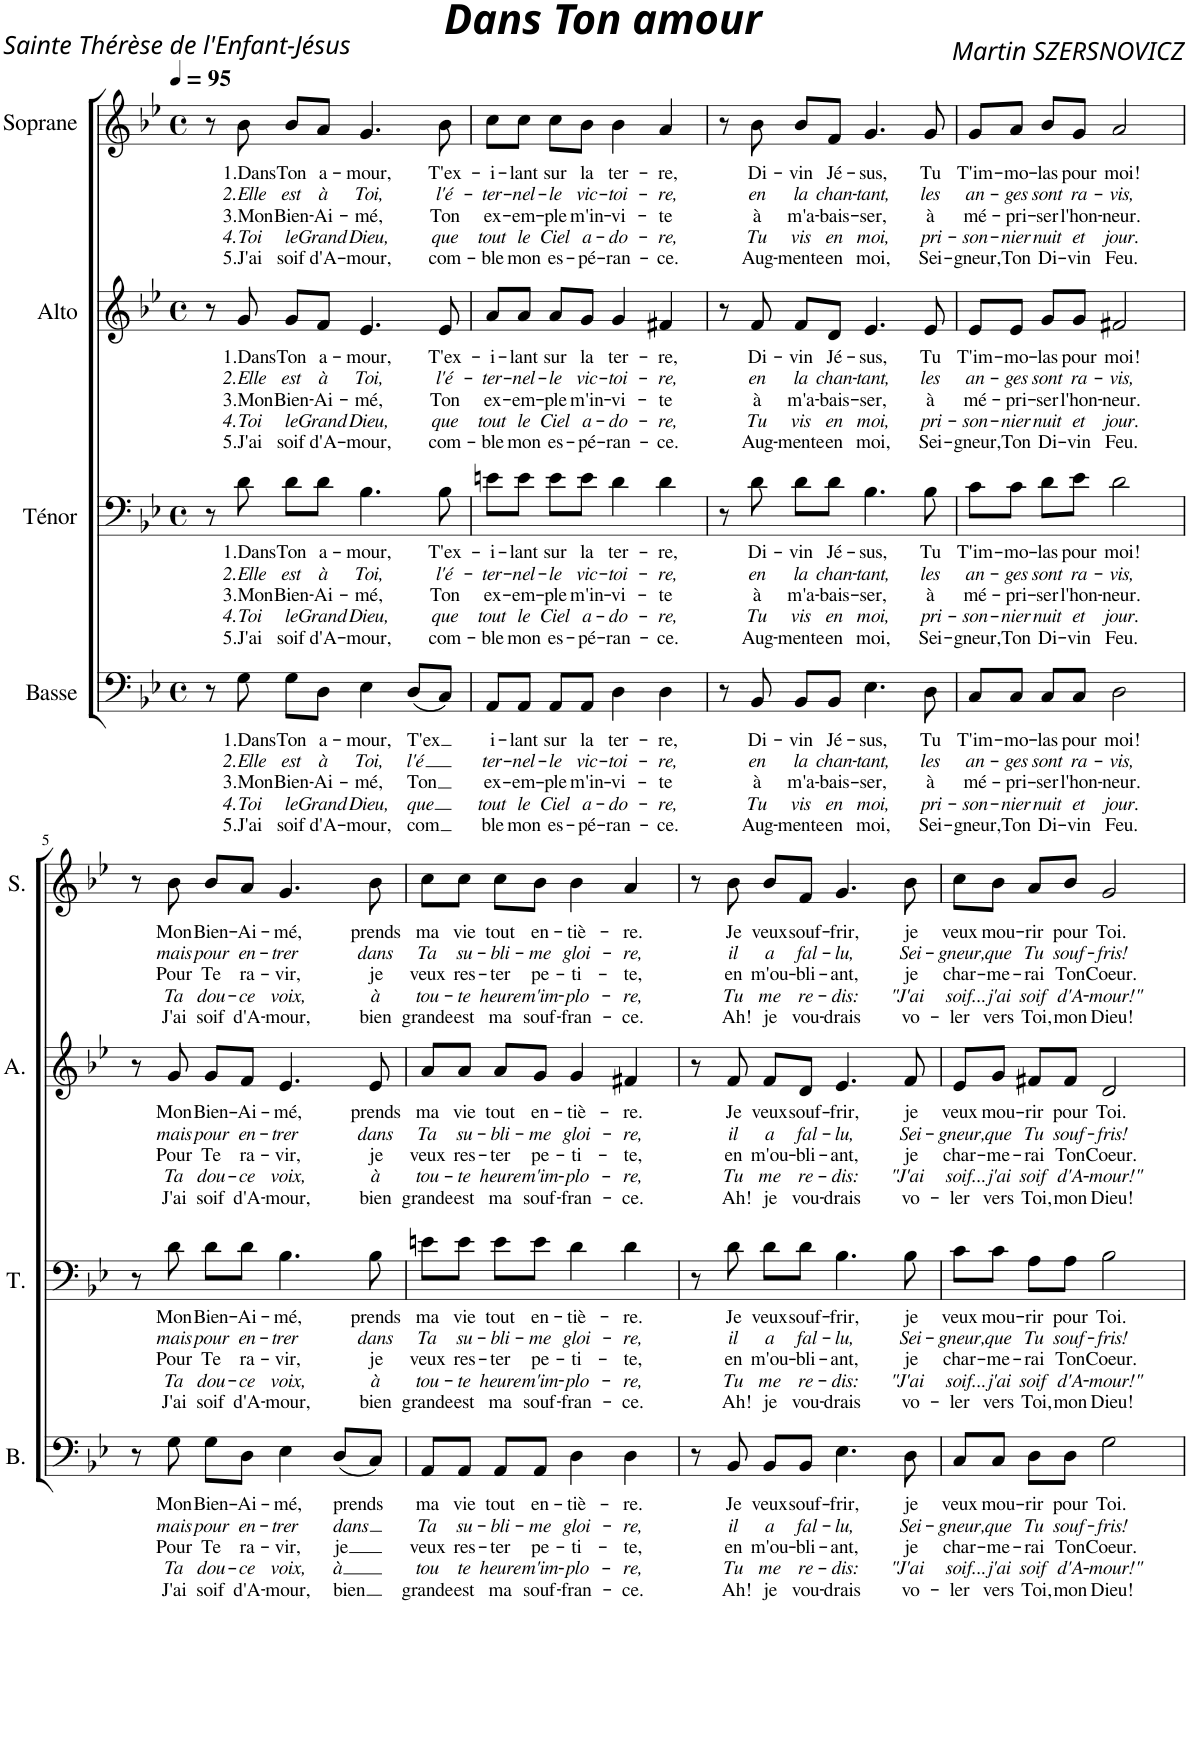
**kern	**text	**text	**text	**text	**text	**kern	**text	**text	**text	**text	**text	**kern	**text	**text	**text	**text	**text	**kern	**text	**text	**text	**text	**text
*part4	*part4	*part4	*part4	*part4	*part4	*part3	*part3	*part3	*part3	*part3	*part3	*part2	*part2	*part2	*part2	*part2	*part2	*part1	*part1	*part1	*part1	*part1	*part1
*staff4	*staff4	*staff4	*staff4	*staff4	*staff4	*staff3	*staff3	*staff3	*staff3	*staff3	*staff3	*staff2	*staff2	*staff2	*staff2	*staff2	*staff2	*staff1	*staff1	*staff1	*staff1	*staff1	*staff1
*I"Basse	*	*	*	*	*	*I"Ténor	*	*	*	*	*	*I"Alto	*	*	*	*	*	*I"Soprane	*	*	*	*	*
*I'B.	*	*	*	*	*	*I'T.	*	*	*	*	*	*I'A.	*	*	*	*	*	*I'S.	*	*	*	*	*
*clefF4	*	*	*	*	*	*clefF4	*	*	*	*	*	*clefG2	*	*	*	*	*	*clefG2	*	*	*	*	*
*k[b-e-]	*	*	*	*	*	*k[b-e-]	*	*	*	*	*	*k[b-e-]	*	*	*	*	*	*k[b-e-]	*	*	*	*	*
*M4/4	*	*	*	*	*	*M4/4	*	*	*	*	*	*M4/4	*	*	*	*	*	*M4/4	*	*	*	*	*
*met(c)	*	*	*	*	*	*met(c)	*	*	*	*	*	*met(c)	*	*	*	*	*	*met(c)	*	*	*	*	*
*MM95	*	*	*	*	*	*MM95	*	*	*	*	*	*MM95	*	*	*	*	*	*MM95	*	*	*	*	*
=1	=1	=1	=1	=1	=1	=1	=1	=1	=1	=1	=1	=1	=1	=1	=1	=1	=1	=1	=1	=1	=1	=1	=1
8r	.	.	.	.	.	8r	.	.	.	.	.	8r	.	.	.	.	.	8r	.	.	.	.	.
!	!LO:LY:b	!LO:LY:b	!LO:LY:b	!LO:LY:b	!LO:LY:b	!	!LO:LY:b	!LO:LY:b	!LO:LY:b	!LO:LY:b	!LO:LY:b	!	!LO:LY:b	!LO:LY:b	!LO:LY:b	!LO:LY:b	!LO:LY:b	!	!LO:LY:b	!LO:LY:b	!LO:LY:b	!LO:LY:b	!LO:LY:b
8G\	1.Dans	2.Elle	3.Mon	4.Toi	5.J'ai	8d\	1.Dans	2.Elle	3.Mon	4.Toi	5.J'ai	8g/	1.Dans	2.Elle	3.Mon	4.Toi	5.J'ai	8b-\	1.Dans	2.Elle	3.Mon	4.Toi	5.J'ai
!	!LO:LY:b	!LO:LY:b	!LO:LY:b	!LO:LY:b	!LO:LY:b	!	!LO:LY:b	!LO:LY:b	!LO:LY:b	!LO:LY:b	!LO:LY:b	!	!LO:LY:b	!LO:LY:b	!LO:LY:b	!LO:LY:b	!LO:LY:b	!	!LO:LY:b	!LO:LY:b	!LO:LY:b	!LO:LY:b	!LO:LY:b
8G\L	Ton	est	Bien-	le	soif	8d\L	Ton	est	Bien-	le	soif	8g/L	Ton	est	Bien-	le	soif	8b-/L	Ton	est	Bien-	le	soif
!	!LO:LY:b	!LO:LY:b	!LO:LY:b	!LO:LY:b	!LO:LY:b	!	!LO:LY:b	!LO:LY:b	!LO:LY:b	!LO:LY:b	!LO:LY:b	!	!LO:LY:b	!LO:LY:b	!LO:LY:b	!LO:LY:b	!LO:LY:b	!	!LO:LY:b	!LO:LY:b	!LO:LY:b	!LO:LY:b	!LO:LY:b
8D\J	a-	à	-Ai-	Grand	d'A-	8d\J	a-	à	-Ai-	Grand	d'A-	8f/J	a-	à	-Ai-	Grand	d'A-	8a/J	a-	à	-Ai-	Grand	d'A-
!	!LO:LY:b	!LO:LY:b	!LO:LY:b	!LO:LY:b	!LO:LY:b	!	!LO:LY:b	!LO:LY:b	!LO:LY:b	!LO:LY:b	!LO:LY:b	!	!LO:LY:b	!LO:LY:b	!LO:LY:b	!LO:LY:b	!LO:LY:b	!	!LO:LY:b	!LO:LY:b	!LO:LY:b	!LO:LY:b	!LO:LY:b
4E-\	-mour,	Toi,	-mé,	Dieu,	-mour,	4.B-\	-mour,	Toi,	-mé,	Dieu,	-mour,	4.e-/	-mour,	Toi,	-mé,	Dieu,	-mour,	4.g/	-mour,	Toi,	-mé,	Dieu,	-mour,
!	!LO:LY:b	!LO:LY:b	!LO:LY:b	!LO:LY:b	!LO:LY:b	!	!	!	!	!	!	!	!	!	!	!	!	!	!	!	!	!	!
(8D/L	-T'ex	-l'é	Ton	que	-com	.	.	.	.	.	.	.	.	.	.	.	.	.	.	.	.	.	.
!	!	!	!	!	!	!	!LO:LY:b	!LO:LY:b	!LO:LY:b	!LO:LY:b	!LO:LY:b	!	!LO:LY:b	!LO:LY:b	!LO:LY:b	!LO:LY:b	!LO:LY:b	!	!LO:LY:b	!LO:LY:b	!LO:LY:b	!LO:LY:b	!LO:LY:b
8C/J)	.	.	.	.	.	8B-\	T'ex-	l'é-	Ton	que	com-	8e-/	T'ex-	l'é-	Ton	que	com-	8b-\	T'ex-	l'é-	Ton	que	com-
=2	=2	=2	=2	=2	=2	=2	=2	=2	=2	=2	=2	=2	=2	=2	=2	=2	=2	=2	=2	=2	=2	=2	=2
!	!LO:LY:b	!LO:LY:b	!LO:LY:b	!LO:LY:b	!LO:LY:b	!	!LO:LY:b	!LO:LY:b	!LO:LY:b	!LO:LY:b	!LO:LY:b	!	!LO:LY:b	!LO:LY:b	!LO:LY:b	!LO:LY:b	!LO:LY:b	!	!LO:LY:b	!LO:LY:b	!LO:LY:b	!LO:LY:b	!LO:LY:b
8AA/L	i-	ter-	ex-	tout	ble	8en\L	-i-	-ter-	ex-	tout	-ble	8a/L	-i-	-ter-	ex-	tout	-ble	8cc\L	-i-	-ter-	ex-	tout	-ble
!	!LO:LY:b	!LO:LY:b	!LO:LY:b	!LO:LY:b	!LO:LY:b	!	!LO:LY:b	!LO:LY:b	!LO:LY:b	!LO:LY:b	!LO:LY:b	!	!LO:LY:b	!LO:LY:b	!LO:LY:b	!LO:LY:b	!LO:LY:b	!	!LO:LY:b	!LO:LY:b	!LO:LY:b	!LO:LY:b	!LO:LY:b
8AA/J	-lant	-nel-	-em-	le	mon	8e\J	-lant	-nel-	-em-	le	mon	8a/J	-lant	-nel-	-em-	le	mon	8cc\J	-lant	-nel-	-em-	le	mon
!	!LO:LY:b	!LO:LY:b	!LO:LY:b	!LO:LY:b	!LO:LY:b	!	!LO:LY:b	!LO:LY:b	!LO:LY:b	!LO:LY:b	!LO:LY:b	!	!LO:LY:b	!LO:LY:b	!LO:LY:b	!LO:LY:b	!LO:LY:b	!	!LO:LY:b	!LO:LY:b	!LO:LY:b	!LO:LY:b	!LO:LY:b
8AA/L	sur	-le	-ple	Ciel	es-	8e\L	sur	-le	-ple	Ciel	es-	8a/L	sur	-le	-ple	Ciel	es-	8cc\L	sur	-le	-ple	Ciel	es-
!	!LO:LY:b	!LO:LY:b	!LO:LY:b	!LO:LY:b	!LO:LY:b	!	!LO:LY:b	!LO:LY:b	!LO:LY:b	!LO:LY:b	!LO:LY:b	!	!LO:LY:b	!LO:LY:b	!LO:LY:b	!LO:LY:b	!LO:LY:b	!	!LO:LY:b	!LO:LY:b	!LO:LY:b	!LO:LY:b	!LO:LY:b
8AA/J	la	vic-	m'in-	a-	-pé-	8e\J	la	vic-	m'in-	a-	-pé-	8g/J	la	vic-	m'in-	a-	-pé-	8b-\J	la	vic-	m'in-	a-	-pé-
!	!LO:LY:b	!LO:LY:b	!LO:LY:b	!LO:LY:b	!LO:LY:b	!	!LO:LY:b	!LO:LY:b	!LO:LY:b	!LO:LY:b	!LO:LY:b	!	!LO:LY:b	!LO:LY:b	!LO:LY:b	!LO:LY:b	!LO:LY:b	!	!LO:LY:b	!LO:LY:b	!LO:LY:b	!LO:LY:b	!LO:LY:b
4D\	ter-	-toi-	-vi-	-do-	-ran-	4d\	ter-	-toi-	-vi-	-do-	-ran-	4g/	ter-	-toi-	-vi-	-do-	-ran-	4b-\	ter-	-toi-	-vi-	-do-	-ran-
!	!LO:LY:b	!LO:LY:b	!LO:LY:b	!LO:LY:b	!LO:LY:b	!	!LO:LY:b	!LO:LY:b	!LO:LY:b	!LO:LY:b	!LO:LY:b	!	!LO:LY:b	!LO:LY:b	!LO:LY:b	!LO:LY:b	!LO:LY:b	!	!LO:LY:b	!LO:LY:b	!LO:LY:b	!LO:LY:b	!LO:LY:b
4D\	-re,	-re,	-te	-re,	-ce.	4d\	-re,	-re,	-te	-re,	-ce.	4f#X/	-re,	-re,	-te	-re,	-ce.	4a/	-re,	-re,	-te	-re,	-ce.
=3	=3	=3	=3	=3	=3	=3	=3	=3	=3	=3	=3	=3	=3	=3	=3	=3	=3	=3	=3	=3	=3	=3	=3
8r	.	.	.	.	.	8r	.	.	.	.	.	8r	.	.	.	.	.	8r	.	.	.	.	.
!	!LO:LY:b	!LO:LY:b	!LO:LY:b	!LO:LY:b	!LO:LY:b	!	!LO:LY:b	!LO:LY:b	!LO:LY:b	!LO:LY:b	!LO:LY:b	!	!LO:LY:b	!LO:LY:b	!LO:LY:b	!LO:LY:b	!LO:LY:b	!	!LO:LY:b	!LO:LY:b	!LO:LY:b	!LO:LY:b	!LO:LY:b
8BB-/	Di-	en	à	Tu	Aug-	8d\	Di-	en	à	Tu	Aug-	8f/	Di-	en	à	Tu	Aug-	8b-\	Di-	en	à	Tu	Aug-
!	!LO:LY:b	!LO:LY:b	!LO:LY:b	!LO:LY:b	!LO:LY:b	!	!LO:LY:b	!LO:LY:b	!LO:LY:b	!LO:LY:b	!LO:LY:b	!	!LO:LY:b	!LO:LY:b	!LO:LY:b	!LO:LY:b	!LO:LY:b	!	!LO:LY:b	!LO:LY:b	!LO:LY:b	!LO:LY:b	!LO:LY:b
8BB-/L	-vin	la	m'a-	vis	-mente	8d\L	-vin	la	m'a-	vis	-mente	8f/L	-vin	la	m'a-	vis	-mente	8b-/L	-vin	la	m'a-	vis	-mente
!	!LO:LY:b	!LO:LY:b	!LO:LY:b	!LO:LY:b	!LO:LY:b	!	!LO:LY:b	!LO:LY:b	!LO:LY:b	!LO:LY:b	!LO:LY:b	!	!LO:LY:b	!LO:LY:b	!LO:LY:b	!LO:LY:b	!LO:LY:b	!	!LO:LY:b	!LO:LY:b	!LO:LY:b	!LO:LY:b	!LO:LY:b
8BB-/J	Jé-	chan-	-bais-	en	en	8d\J	Jé-	chan-	-bais-	en	en	8d/J	Jé-	chan-	-bais-	en	en	8f/J	Jé-	chan-	-bais-	en	en
!	!LO:LY:b	!LO:LY:b	!LO:LY:b	!LO:LY:b	!LO:LY:b	!	!LO:LY:b	!LO:LY:b	!LO:LY:b	!LO:LY:b	!LO:LY:b	!	!LO:LY:b	!LO:LY:b	!LO:LY:b	!LO:LY:b	!LO:LY:b	!	!LO:LY:b	!LO:LY:b	!LO:LY:b	!LO:LY:b	!LO:LY:b
4.E-\	-sus,	-tant,	-ser,	moi,	moi,	4.B-\	-sus,	-tant,	-ser,	moi,	moi,	4.e-/	-sus,	-tant,	-ser,	moi,	moi,	4.g/	-sus,	-tant,	-ser,	moi,	moi,
!	!LO:LY:b	!LO:LY:b	!LO:LY:b	!LO:LY:b	!LO:LY:b	!	!LO:LY:b	!LO:LY:b	!LO:LY:b	!LO:LY:b	!LO:LY:b	!	!LO:LY:b	!LO:LY:b	!LO:LY:b	!LO:LY:b	!LO:LY:b	!	!LO:LY:b	!LO:LY:b	!LO:LY:b	!LO:LY:b	!LO:LY:b
8D\	Tu	les	à	pri-	Sei-	8B-\	Tu	les	à	pri-	Sei-	8e-/	Tu	les	à	pri-	Sei-	8g/	Tu	les	à	pri-	Sei-
=4	=4	=4	=4	=4	=4	=4	=4	=4	=4	=4	=4	=4	=4	=4	=4	=4	=4	=4	=4	=4	=4	=4	=4
!	!LO:LY:b	!LO:LY:b	!LO:LY:b	!LO:LY:b	!LO:LY:b	!	!LO:LY:b	!LO:LY:b	!LO:LY:b	!LO:LY:b	!LO:LY:b	!	!LO:LY:b	!LO:LY:b	!LO:LY:b	!LO:LY:b	!LO:LY:b	!	!LO:LY:b	!LO:LY:b	!LO:LY:b	!LO:LY:b	!LO:LY:b
8C/L	T'im-	an-	mé-	-son-	-gneur,	8c\L	T'im-	an-	mé-	-son-	-gneur,	8e-/L	T'im-	an-	mé-	-son-	-gneur,	8g/L	T'im-	an-	mé-	-son-	-gneur,
!	!LO:LY:b	!LO:LY:b	!LO:LY:b	!LO:LY:b	!LO:LY:b	!	!LO:LY:b	!LO:LY:b	!LO:LY:b	!LO:LY:b	!LO:LY:b	!	!LO:LY:b	!LO:LY:b	!LO:LY:b	!LO:LY:b	!LO:LY:b	!	!LO:LY:b	!LO:LY:b	!LO:LY:b	!LO:LY:b	!LO:LY:b
8C/J	-mo-	-ges	-pri-	-nier	Ton	8c\J	-mo-	-ges	-pri-	-nier	Ton	8e-/J	-mo-	-ges	-pri-	-nier	Ton	8a/J	-mo-	-ges	-pri-	-nier	Ton
!	!LO:LY:b	!LO:LY:b	!LO:LY:b	!LO:LY:b	!LO:LY:b	!	!LO:LY:b	!LO:LY:b	!LO:LY:b	!LO:LY:b	!LO:LY:b	!	!LO:LY:b	!LO:LY:b	!LO:LY:b	!LO:LY:b	!LO:LY:b	!	!LO:LY:b	!LO:LY:b	!LO:LY:b	!LO:LY:b	!LO:LY:b
8C/L	-las	sont	-ser	nuit	Di-	8d\L	-las	sont	-ser	nuit	Di-	8g/L	-las	sont	-ser	nuit	Di-	8b-/L	-las	sont	-ser	nuit	Di-
!	!LO:LY:b	!LO:LY:b	!LO:LY:b	!LO:LY:b	!LO:LY:b	!	!LO:LY:b	!LO:LY:b	!LO:LY:b	!LO:LY:b	!LO:LY:b	!	!LO:LY:b	!LO:LY:b	!LO:LY:b	!LO:LY:b	!LO:LY:b	!	!LO:LY:b	!LO:LY:b	!LO:LY:b	!LO:LY:b	!LO:LY:b
8C/J	pour	ra-	l'hon-	et	-vin	8e-\J	pour	ra-	l'hon-	et	-vin	8g/J	pour	ra-	l'hon-	et	-vin	8g/J	pour	ra-	l'hon-	et	-vin
!	!LO:LY:b	!LO:LY:b	!LO:LY:b	!LO:LY:b	!LO:LY:b	!	!LO:LY:b	!LO:LY:b	!LO:LY:b	!LO:LY:b	!LO:LY:b	!	!LO:LY:b	!LO:LY:b	!LO:LY:b	!LO:LY:b	!LO:LY:b	!	!LO:LY:b	!LO:LY:b	!LO:LY:b	!LO:LY:b	!LO:LY:b
2D\	moi!	-vis,	-neur.	jour.	Feu.	2d\	moi!	-vis,	-neur.	jour.	Feu.	2f#X/	moi!	-vis,	-neur.	jour.	Feu.	2a/	moi!	-vis,	-neur.	jour.	Feu.
!!LO:LB:g=z
=5	=5	=5	=5	=5	=5	=5	=5	=5	=5	=5	=5	=5	=5	=5	=5	=5	=5	=5	=5	=5	=5	=5	=5
8r	.	.	.	.	.	8r	.	.	.	.	.	8r	.	.	.	.	.	8r	.	.	.	.	.
!	!LO:LY:b	!LO:LY:b	!LO:LY:b	!LO:LY:b	!LO:LY:b	!	!LO:LY:b	!LO:LY:b	!LO:LY:b	!LO:LY:b	!LO:LY:b	!	!LO:LY:b	!LO:LY:b	!LO:LY:b	!LO:LY:b	!LO:LY:b	!	!LO:LY:b	!LO:LY:b	!LO:LY:b	!LO:LY:b	!LO:LY:b
8G\	Mon	mais	Pour	Ta	J'ai	8d\	Mon	mais	Pour	Ta	J'ai	8g/	Mon	mais	Pour	Ta	J'ai	8b-\	Mon	mais	Pour	Ta	J'ai
!	!LO:LY:b	!LO:LY:b	!LO:LY:b	!LO:LY:b	!LO:LY:b	!	!LO:LY:b	!LO:LY:b	!LO:LY:b	!LO:LY:b	!LO:LY:b	!	!LO:LY:b	!LO:LY:b	!LO:LY:b	!LO:LY:b	!LO:LY:b	!	!LO:LY:b	!LO:LY:b	!LO:LY:b	!LO:LY:b	!LO:LY:b
8G\L	Bien-	pour	Te	dou-	soif	8d\L	Bien-	pour	Te	dou-	soif	8g/L	Bien-	pour	Te	dou-	soif	8b-/L	Bien-	pour	Te	dou-	soif
!	!LO:LY:b	!LO:LY:b	!LO:LY:b	!LO:LY:b	!LO:LY:b	!	!LO:LY:b	!LO:LY:b	!LO:LY:b	!LO:LY:b	!LO:LY:b	!	!LO:LY:b	!LO:LY:b	!LO:LY:b	!LO:LY:b	!LO:LY:b	!	!LO:LY:b	!LO:LY:b	!LO:LY:b	!LO:LY:b	!LO:LY:b
8D\J	-Ai-	en-	ra-	-ce	d'A-	8d\J	-Ai-	en-	ra-	-ce	d'A-	8f/J	-Ai-	en-	ra-	-ce	d'A-	8a/J	-Ai-	en-	ra-	-ce	d'A-
!	!LO:LY:b	!LO:LY:b	!LO:LY:b	!LO:LY:b	!LO:LY:b	!	!LO:LY:b	!LO:LY:b	!LO:LY:b	!LO:LY:b	!LO:LY:b	!	!LO:LY:b	!LO:LY:b	!LO:LY:b	!LO:LY:b	!LO:LY:b	!	!LO:LY:b	!LO:LY:b	!LO:LY:b	!LO:LY:b	!LO:LY:b
4E-\	-mé,	-trer	-vir,	voix,	-mour,	4.B-\	-mé,	-trer	-vir,	voix,	-mour,	4.e-/	-mé,	-trer	-vir,	voix,	-mour,	4.g/	-mé,	-trer	-vir,	voix,	-mour,
!	!LO:LY:b	!LO:LY:b	!LO:LY:b	!LO:LY:b	!LO:LY:b	!	!	!	!	!	!	!	!	!	!	!	!	!	!	!	!	!	!
(8D/L	prends	dans	je	à	bien	.	.	.	.	.	.	.	.	.	.	.	.	.	.	.	.	.	.
!	!	!	!	!	!	!	!LO:LY:b	!LO:LY:b	!LO:LY:b	!LO:LY:b	!LO:LY:b	!	!LO:LY:b	!LO:LY:b	!LO:LY:b	!LO:LY:b	!LO:LY:b	!	!LO:LY:b	!LO:LY:b	!LO:LY:b	!LO:LY:b	!LO:LY:b
8C/J)	.	.	.	.	.	8B-\	prends	dans	je	à	bien	8e-/	prends	dans	je	à	bien	8b-\	prends	dans	je	à	bien
=6	=6	=6	=6	=6	=6	=6	=6	=6	=6	=6	=6	=6	=6	=6	=6	=6	=6	=6	=6	=6	=6	=6	=6
!	!LO:LY:b	!LO:LY:b	!LO:LY:b	!LO:LY:b	!LO:LY:b	!	!LO:LY:b	!LO:LY:b	!LO:LY:b	!LO:LY:b	!LO:LY:b	!	!LO:LY:b	!LO:LY:b	!LO:LY:b	!LO:LY:b	!LO:LY:b	!	!LO:LY:b	!LO:LY:b	!LO:LY:b	!LO:LY:b	!LO:LY:b
8AA/L	ma	Ta	veux	tou	grande	8en\L	ma	Ta	veux	tou-	grande	8a/L	ma	Ta	veux	tou-	grande	8cc\L	ma	Ta	veux	tou-	grande
!	!LO:LY:b	!LO:LY:b	!LO:LY:b	!LO:LY:b	!LO:LY:b	!	!LO:LY:b	!LO:LY:b	!LO:LY:b	!LO:LY:b	!LO:LY:b	!	!LO:LY:b	!LO:LY:b	!LO:LY:b	!LO:LY:b	!LO:LY:b	!	!LO:LY:b	!LO:LY:b	!LO:LY:b	!LO:LY:b	!LO:LY:b
8AA/J	vie	su-	res-	-te	est	8e\J	vie	su-	res-	-te	est	8a/J	vie	su-	res-	-te	est	8cc\J	vie	su-	res-	-te	est
!	!LO:LY:b	!LO:LY:b	!LO:LY:b	!LO:LY:b	!LO:LY:b	!	!LO:LY:b	!LO:LY:b	!LO:LY:b	!LO:LY:b	!LO:LY:b	!	!LO:LY:b	!LO:LY:b	!LO:LY:b	!LO:LY:b	!LO:LY:b	!	!LO:LY:b	!LO:LY:b	!LO:LY:b	!LO:LY:b	!LO:LY:b
8AA/L	tout	-bli-	-ter	heure	ma	8e\L	tout	-bli-	-ter	heure	ma	8a/L	tout	-bli-	-ter	heure	ma	8cc\L	tout	-bli-	-ter	heure	ma
!	!LO:LY:b	!LO:LY:b	!LO:LY:b	!LO:LY:b	!LO:LY:b	!	!LO:LY:b	!LO:LY:b	!LO:LY:b	!LO:LY:b	!LO:LY:b	!	!LO:LY:b	!LO:LY:b	!LO:LY:b	!LO:LY:b	!LO:LY:b	!	!LO:LY:b	!LO:LY:b	!LO:LY:b	!LO:LY:b	!LO:LY:b
8AA/J	en-	-me	pe-	m'im-	souf-	8e\J	en-	-me	pe-	m'im-	souf-	8g/J	en-	-me	pe-	m'im-	souf-	8b-\J	en-	-me	pe-	m'im-	souf-
!	!LO:LY:b	!LO:LY:b	!LO:LY:b	!LO:LY:b	!LO:LY:b	!	!LO:LY:b	!LO:LY:b	!LO:LY:b	!LO:LY:b	!LO:LY:b	!	!LO:LY:b	!LO:LY:b	!LO:LY:b	!LO:LY:b	!LO:LY:b	!	!LO:LY:b	!LO:LY:b	!LO:LY:b	!LO:LY:b	!LO:LY:b
4D\	-tiè-	gloi-	-ti-	-plo-	-fran-	4d\	-tiè-	gloi-	-ti-	-plo-	-fran-	4g/	-tiè-	gloi-	-ti-	-plo-	-fran-	4b-\	-tiè-	gloi-	-ti-	-plo-	-fran-
!	!LO:LY:b	!LO:LY:b	!LO:LY:b	!LO:LY:b	!LO:LY:b	!	!LO:LY:b	!LO:LY:b	!LO:LY:b	!LO:LY:b	!LO:LY:b	!	!LO:LY:b	!LO:LY:b	!LO:LY:b	!LO:LY:b	!LO:LY:b	!	!LO:LY:b	!LO:LY:b	!LO:LY:b	!LO:LY:b	!LO:LY:b
4D\	-re.	-re,	-te,	-re,	-ce.	4d\	-re.	-re,	-te,	-re,	-ce.	4f#X/	-re.	-re,	-te,	-re,	-ce.	4a/	-re.	-re,	-te,	-re,	-ce.
=7	=7	=7	=7	=7	=7	=7	=7	=7	=7	=7	=7	=7	=7	=7	=7	=7	=7	=7	=7	=7	=7	=7	=7
8r	.	.	.	.	.	8r	.	.	.	.	.	8r	.	.	.	.	.	8r	.	.	.	.	.
!	!LO:LY:b	!LO:LY:b	!LO:LY:b	!LO:LY:b	!LO:LY:b	!	!LO:LY:b	!LO:LY:b	!LO:LY:b	!LO:LY:b	!LO:LY:b	!	!LO:LY:b	!LO:LY:b	!LO:LY:b	!LO:LY:b	!LO:LY:b	!	!LO:LY:b	!LO:LY:b	!LO:LY:b	!LO:LY:b	!LO:LY:b
8BB-/	Je	il	en	Tu	Ah!	8d\	Je	il	en	Tu	Ah!	8f/	Je	il	en	Tu	Ah!	8b-\	Je	il	en	Tu	Ah!
!	!LO:LY:b	!LO:LY:b	!LO:LY:b	!LO:LY:b	!LO:LY:b	!	!LO:LY:b	!LO:LY:b	!LO:LY:b	!LO:LY:b	!LO:LY:b	!	!LO:LY:b	!LO:LY:b	!LO:LY:b	!LO:LY:b	!LO:LY:b	!	!LO:LY:b	!LO:LY:b	!LO:LY:b	!LO:LY:b	!LO:LY:b
8BB-/L	veux	a	m'ou-	me	je	8d\L	veux	a	m'ou-	me	je	8f/L	veux	a	m'ou-	me	je	8b-/L	veux	a	m'ou-	me	je
!	!LO:LY:b	!LO:LY:b	!LO:LY:b	!LO:LY:b	!LO:LY:b	!	!LO:LY:b	!LO:LY:b	!LO:LY:b	!LO:LY:b	!LO:LY:b	!	!LO:LY:b	!LO:LY:b	!LO:LY:b	!LO:LY:b	!LO:LY:b	!	!LO:LY:b	!LO:LY:b	!LO:LY:b	!LO:LY:b	!LO:LY:b
8BB-/J	souf-	fal-	-bli-	re-	vou-	8d\J	souf-	fal-	-bli-	re-	vou-	8d/J	souf-	fal-	-bli-	re-	vou-	8f/J	souf-	fal-	-bli-	re-	vou-
!	!LO:LY:b	!LO:LY:b	!LO:LY:b	!LO:LY:b	!LO:LY:b	!	!LO:LY:b	!LO:LY:b	!LO:LY:b	!LO:LY:b	!LO:LY:b	!	!LO:LY:b	!LO:LY:b	!LO:LY:b	!LO:LY:b	!LO:LY:b	!	!LO:LY:b	!LO:LY:b	!LO:LY:b	!LO:LY:b	!LO:LY:b
4.E-\	-frir,	-lu,	-ant,	-dis:	-drais	4.B-\	-frir,	-lu,	-ant,	-dis:	-drais	4.e-/	-frir,	-lu,	-ant,	-dis:	-drais	4.g/	-frir,	-lu,	-ant,	-dis:	-drais
!	!LO:LY:b	!LO:LY:b	!LO:LY:b	!LO:LY:b	!LO:LY:b	!	!LO:LY:b	!LO:LY:b	!LO:LY:b	!LO:LY:b	!LO:LY:b	!	!LO:LY:b	!LO:LY:b	!LO:LY:b	!LO:LY:b	!LO:LY:b	!	!LO:LY:b	!LO:LY:b	!LO:LY:b	!LO:LY:b	!LO:LY:b
8D\	je	Sei-	je	"J'ai	vo-	8B-\	je	Sei-	je	"J'ai	vo-	8f/	je	Sei-	je	"J'ai	vo-	8b-\	je	Sei-	je	"J'ai	vo-
=8	=8	=8	=8	=8	=8	=8	=8	=8	=8	=8	=8	=8	=8	=8	=8	=8	=8	=8	=8	=8	=8	=8	=8
!	!LO:LY:b	!LO:LY:b	!LO:LY:b	!LO:LY:b	!LO:LY:b	!	!LO:LY:b	!LO:LY:b	!LO:LY:b	!LO:LY:b	!LO:LY:b	!	!LO:LY:b	!LO:LY:b	!LO:LY:b	!LO:LY:b	!LO:LY:b	!	!LO:LY:b	!LO:LY:b	!LO:LY:b	!LO:LY:b	!LO:LY:b
8C/L	veux	-gneur,	char-	soif...	-ler	8c\L	veux	-gneur,	char-	soif...	-ler	8e-/L	veux	-gneur,	char-	soif...	-ler	8cc\L	veux	-gneur,	char-	soif...	-ler
!	!LO:LY:b	!LO:LY:b	!LO:LY:b	!LO:LY:b	!LO:LY:b	!	!LO:LY:b	!LO:LY:b	!LO:LY:b	!LO:LY:b	!LO:LY:b	!	!LO:LY:b	!LO:LY:b	!LO:LY:b	!LO:LY:b	!LO:LY:b	!	!LO:LY:b	!LO:LY:b	!LO:LY:b	!LO:LY:b	!LO:LY:b
8C/J	mou-	que	-me-	j'ai	vers	8c\J	mou-	que	-me-	j'ai	vers	8g/J	mou-	que	-me-	j'ai	vers	8b-\J	mou-	que	-me-	j'ai	vers
!	!LO:LY:b	!LO:LY:b	!LO:LY:b	!LO:LY:b	!LO:LY:b	!	!LO:LY:b	!LO:LY:b	!LO:LY:b	!LO:LY:b	!LO:LY:b	!	!LO:LY:b	!LO:LY:b	!LO:LY:b	!LO:LY:b	!LO:LY:b	!	!LO:LY:b	!LO:LY:b	!LO:LY:b	!LO:LY:b	!LO:LY:b
8D\L	-rir	Tu	-rai	soif	Toi,	8A\L	-rir	Tu	-rai	soif	Toi,	8f#X/L	-rir	Tu	-rai	soif	Toi,	8a/L	-rir	Tu	-rai	soif	Toi,
!	!LO:LY:b	!LO:LY:b	!LO:LY:b	!LO:LY:b	!LO:LY:b	!	!LO:LY:b	!LO:LY:b	!LO:LY:b	!LO:LY:b	!LO:LY:b	!	!LO:LY:b	!LO:LY:b	!LO:LY:b	!LO:LY:b	!LO:LY:b	!	!LO:LY:b	!LO:LY:b	!LO:LY:b	!LO:LY:b	!LO:LY:b
8D\J	pour	souf-	Ton	d'A-	mon	8A\J	pour	souf-	Ton	d'A-	mon	8f#/J	pour	souf-	Ton	d'A-	mon	8b-/J	pour	souf-	Ton	d'A-	mon
!	!LO:LY:b	!LO:LY:b	!LO:LY:b	!LO:LY:b	!LO:LY:b	!	!LO:LY:b	!LO:LY:b	!LO:LY:b	!LO:LY:b	!LO:LY:b	!	!LO:LY:b	!LO:LY:b	!LO:LY:b	!LO:LY:b	!LO:LY:b	!	!LO:LY:b	!LO:LY:b	!LO:LY:b	!LO:LY:b	!LO:LY:b
2G\	Toi.	-fris!	Coeur.	-mour!"	Dieu!	2B-\	Toi.	-fris!	Coeur.	-mour!"	Dieu!	2d/	Toi.	-fris!	Coeur.	-mour!"	Dieu!	2g/	Toi.	-fris!	Coeur.	-mour!"	Dieu!
=	=	=	=	=	=	=	=	=	=	=	=	=	=	=	=	=	=	=	=	=	=	=	=
*-	*-	*-	*-	*-	*-	*-	*-	*-	*-	*-	*-	*-	*-	*-	*-	*-	*-	*-	*-	*-	*-	*-	*-
